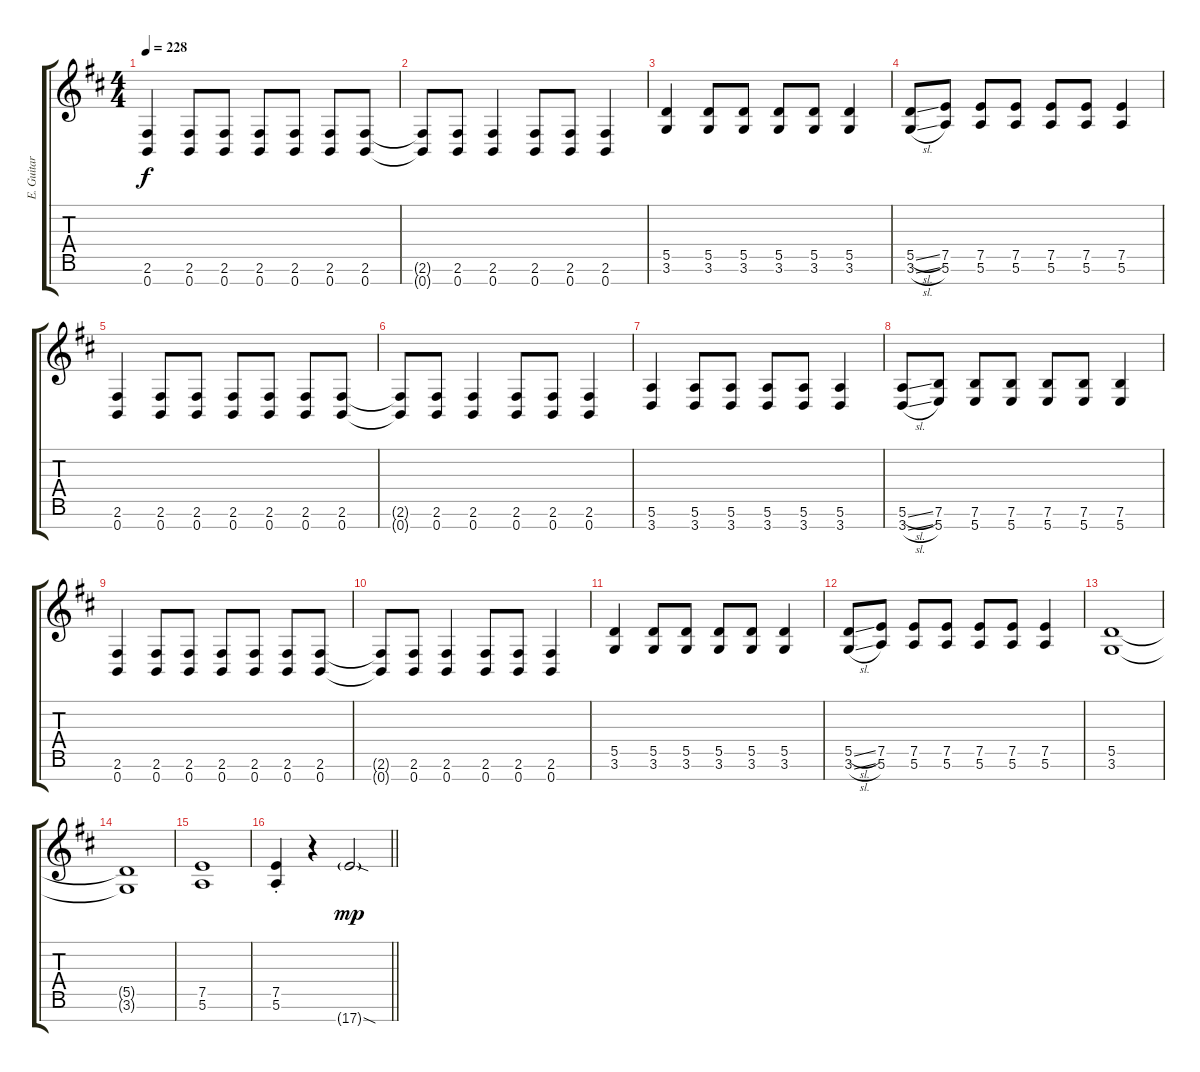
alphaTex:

\track ("E. Guitar II" "E. Guitar ") {instrument overdrivenguitar}
\staff {score tabs}
\tuning (E4 B3 G3 D3 A2 E2 B1) {hide}
\ts (4 4)
\tempo 228
\clef g2
\ks d
(2.6 0.7).4{dy f} (2.6 0.7).8 (2.6 0.7).8 (2.6 0.7).8 (2.6 0.7).8 (2.6 0.7).8 (2.6 0.7).8 |
(2.6{t} 0.7{t}).8 (2.6 0.7).8 (2.6 0.7).4 (2.6 0.7).8 (2.6 0.7).8 (2.6 0.7).4 |
(5.5 3.6).4 (5.5 3.6).8 (5.5 3.6).8 (5.5 3.6).8 (5.5 3.6).8 (5.5 3.6).4 |
(5.5{sl} 3.6{sl}).8 (7.5 5.6).8 (7.5 5.6).8 (7.5 5.6).8 (7.5 5.6).8 (7.5 5.6).8 (7.5 5.6).4 |
(2.6 0.7).4 (2.6 0.7).8 (2.6 0.7).8 (2.6 0.7).8 (2.6 0.7).8 (2.6 0.7).8 (2.6 0.7).8 |
(2.6{t} 0.7{t}).8 (2.6 0.7).8 (2.6 0.7).4 (2.6 0.7).8 (2.6 0.7).8 (2.6 0.7).4 |
(5.6 3.7).4 (5.6 3.7).8 (5.6 3.7).8 (5.6 3.7).8 (5.6 3.7).8 (5.6 3.7).4 |
(5.6{sl} 3.7{sl}).8 (7.6 5.7).8 (7.6 5.7).8 (7.6 5.7).8 (7.6 5.7).8 (7.6 5.7).8 (7.6 5.7).4 |
(2.6 0.7).4 (2.6 0.7).8 (2.6 0.7).8 (2.6 0.7).8 (2.6 0.7).8 (2.6 0.7).8 (2.6 0.7).8 |
(2.6{t} 0.7{t}).8 (2.6 0.7).8 (2.6 0.7).4 (2.6 0.7).8 (2.6 0.7).8 (2.6 0.7).4 |
(5.5 3.6).4 (5.5 3.6).8 (5.5 3.6).8 (5.5 3.6).8 (5.5 3.6).8 (5.5 3.6).4 |
(5.5{sl} 3.6{sl}).8 (7.5 5.6).8 (7.5 5.6).8 (7.5 5.6).8 (7.5 5.6).8 (7.5 5.6).8 (7.5 5.6).4 |
(5.5 3.6).1 |
(5.5{t} 3.6{t}).1 |
(7.5 5.6).1 |
\barLineRight lightlight
(7.5{st} 5.6{st}).4 r.4 17.7{sod g}.2{dy mp}
